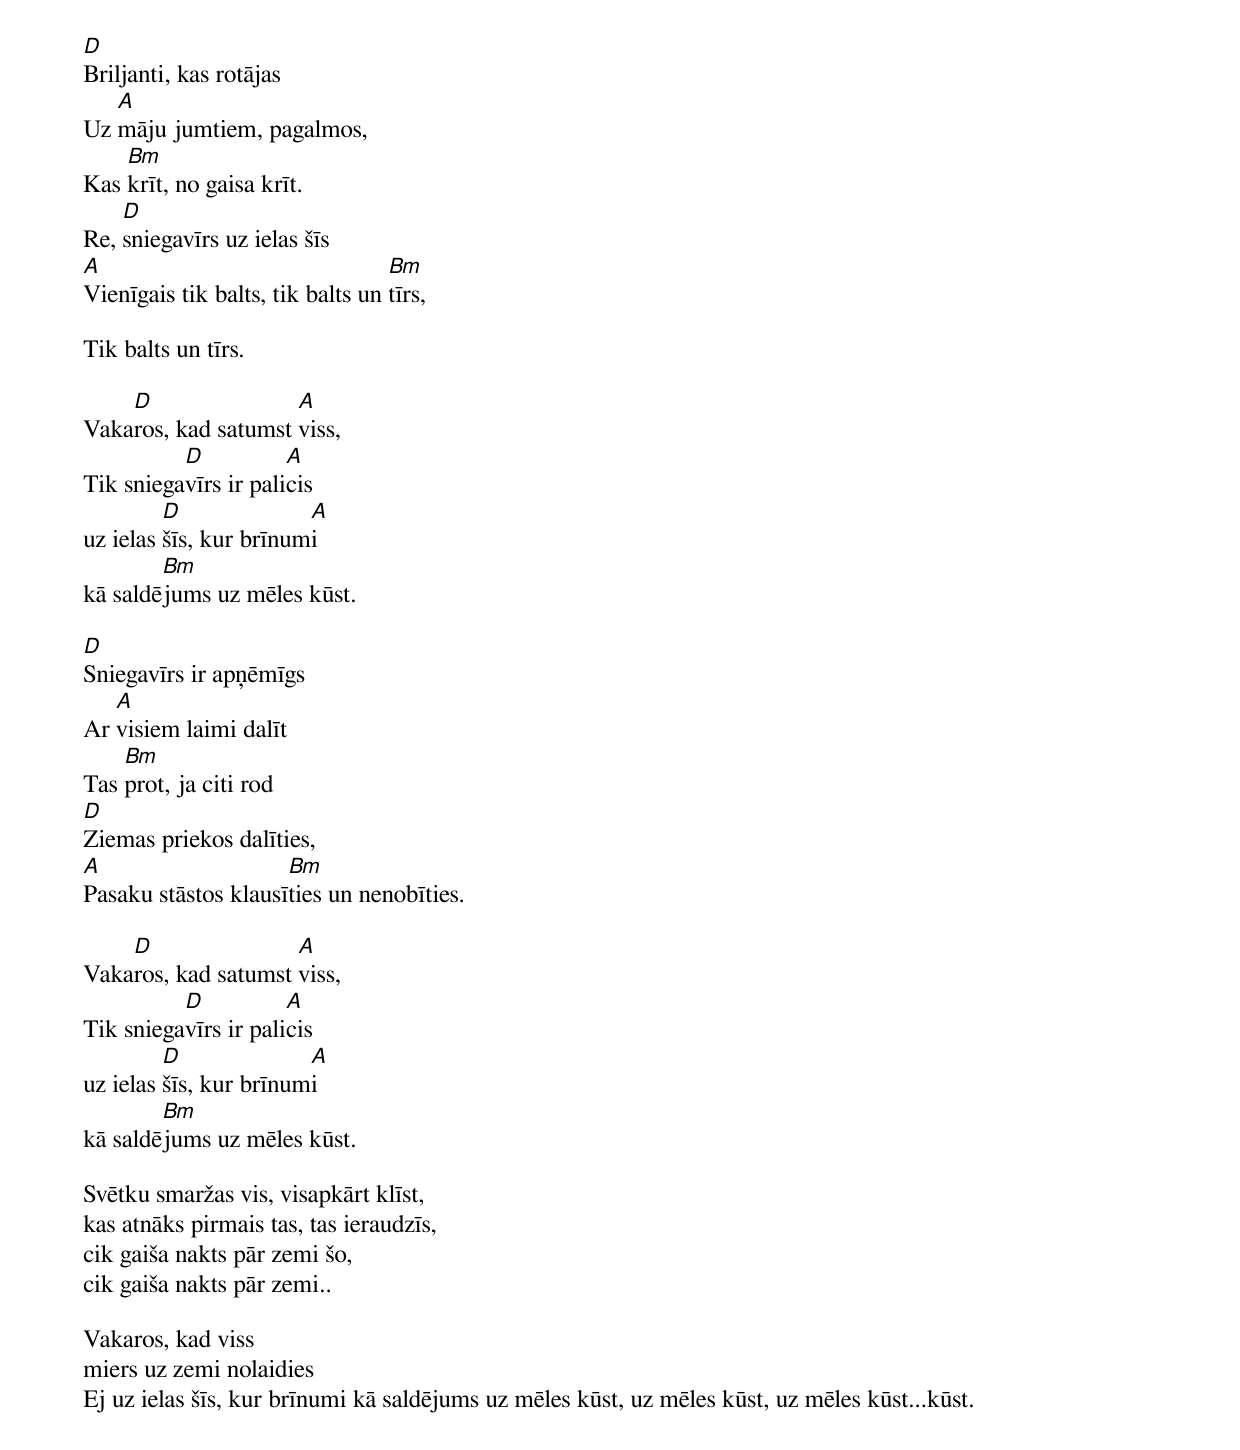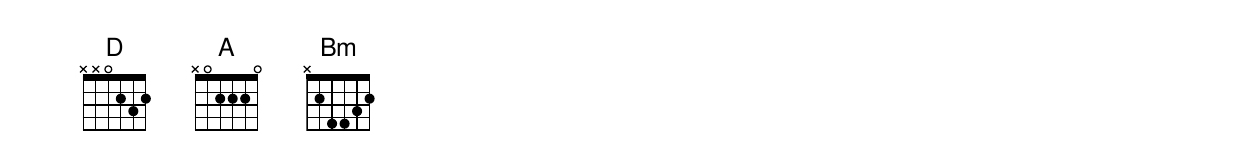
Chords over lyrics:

D
Briljanti, kas rotājas
   A
Uz māju jumtiem, pagalmos,
    Bm
Kas krīt, no gaisa krīt.
    D
Re, sniegavīrs uz ielas šīs
A                                 Bm
Vienīgais tik balts, tik balts un tīrs,

Tik balts un tīrs.

    D                A
Vakaros, kad satumst viss,
          D           A
Tik sniegavīrs ir palicis
         D              A
uz ielas šīs, kur brīnumi
        Bm
kā saldējums uz mēles kūst.

D
Sniegavīrs ir apņēmīgs
   A
Ar visiem laimi dalīt
    Bm
Tas prot, ja citi rod
D
Ziemas priekos dalīties,
A                    Bm
Pasaku stāstos klausīties un nenobīties.

    D                A
Vakaros, kad satumst viss,
          D           A
Tik sniegavīrs ir palicis
         D              A
uz ielas šīs, kur brīnumi
        Bm
kā saldējums uz mēles kūst.

Svētku smaržas vis, visapkārt klīst,
kas atnāks pirmais tas, tas ieraudzīs,
cik gaiša nakts pār zemi šo,
cik gaiša nakts pār zemi..

Vakaros, kad viss
miers uz zemi nolaidies
Ej uz ielas šīs, kur brīnumi kā saldējums uz mēles kūst, uz mēles kūst, uz mēles kūst...kūst.
